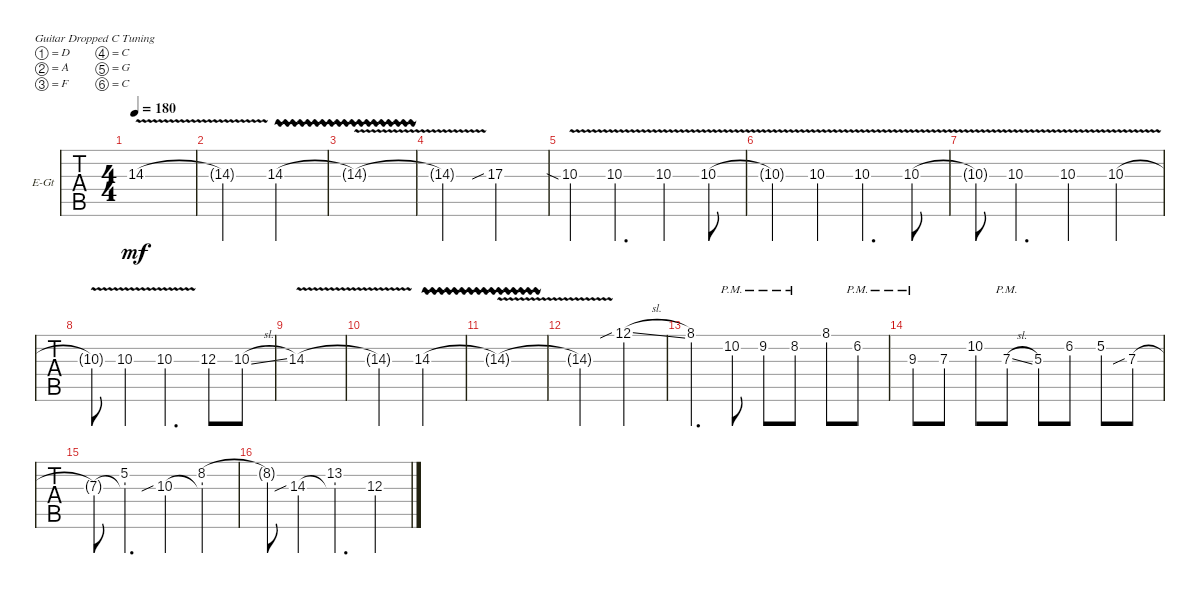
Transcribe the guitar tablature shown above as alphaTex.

\defaultSystemsLayout 4
\bracketExtendMode groupsimilarinstruments
\firstSystemTrackNameOrientation horizontal
\otherSystemsTrackNameOrientation horizontal
\track ("Solo Guitar" "E-Gt") {instrument distortionguitar}
\staff {tabs}
\tuning (D4 A3 F3 C3 G2 C2)
\ts (4 4)
\tempo 180
\clef g2
\ks c
14.3{v}.1{dy mf} |
14.3{v t}.2 14.3{vw}.2 |
14.3{v t}.1 |
14.3{v t}.2 17.3{sib}.2 |
10.3{v sia}.4 10.3{v}.4{d} 10.3{v}.4 10.3{v}.8 |
10.3{v t}.4 10.3{v}.4 10.3{v}.4{d} 10.3{v}.8 |
10.3{v t}.8 10.3{v}.4{d} 10.3{v}.4 10.3{v}.4 |
10.3{v t}.8 10.3{v}.4 10.3{v}.4{d} 12.3.8 10.3{sl}.8 |
14.3{v}.1 |
14.3{v t}.2 14.3{vw}.2 |
14.3{v t}.1 |
14.3{v t}.2 12.1{sib sl}.2 |
8.1.4{d} 10.2{pm}.8 9.2{pm}.8 8.2{pm}.8 8.1.8 6.2{pm}.8 |
9.3{pm}.8 7.3.8 10.2.8 7.3{sl pm}.8 5.3.8 6.2.8 5.2.8 7.3{sib}.8 |
7.3{t}.8 (5.2 7.3{t}).4{d} 10.3{sib}.4 (8.2 10.3{t}).4 |
8.2{t}.8 14.3{sib}.4 (13.2 14.3{t}).4{d} 12.3.4
